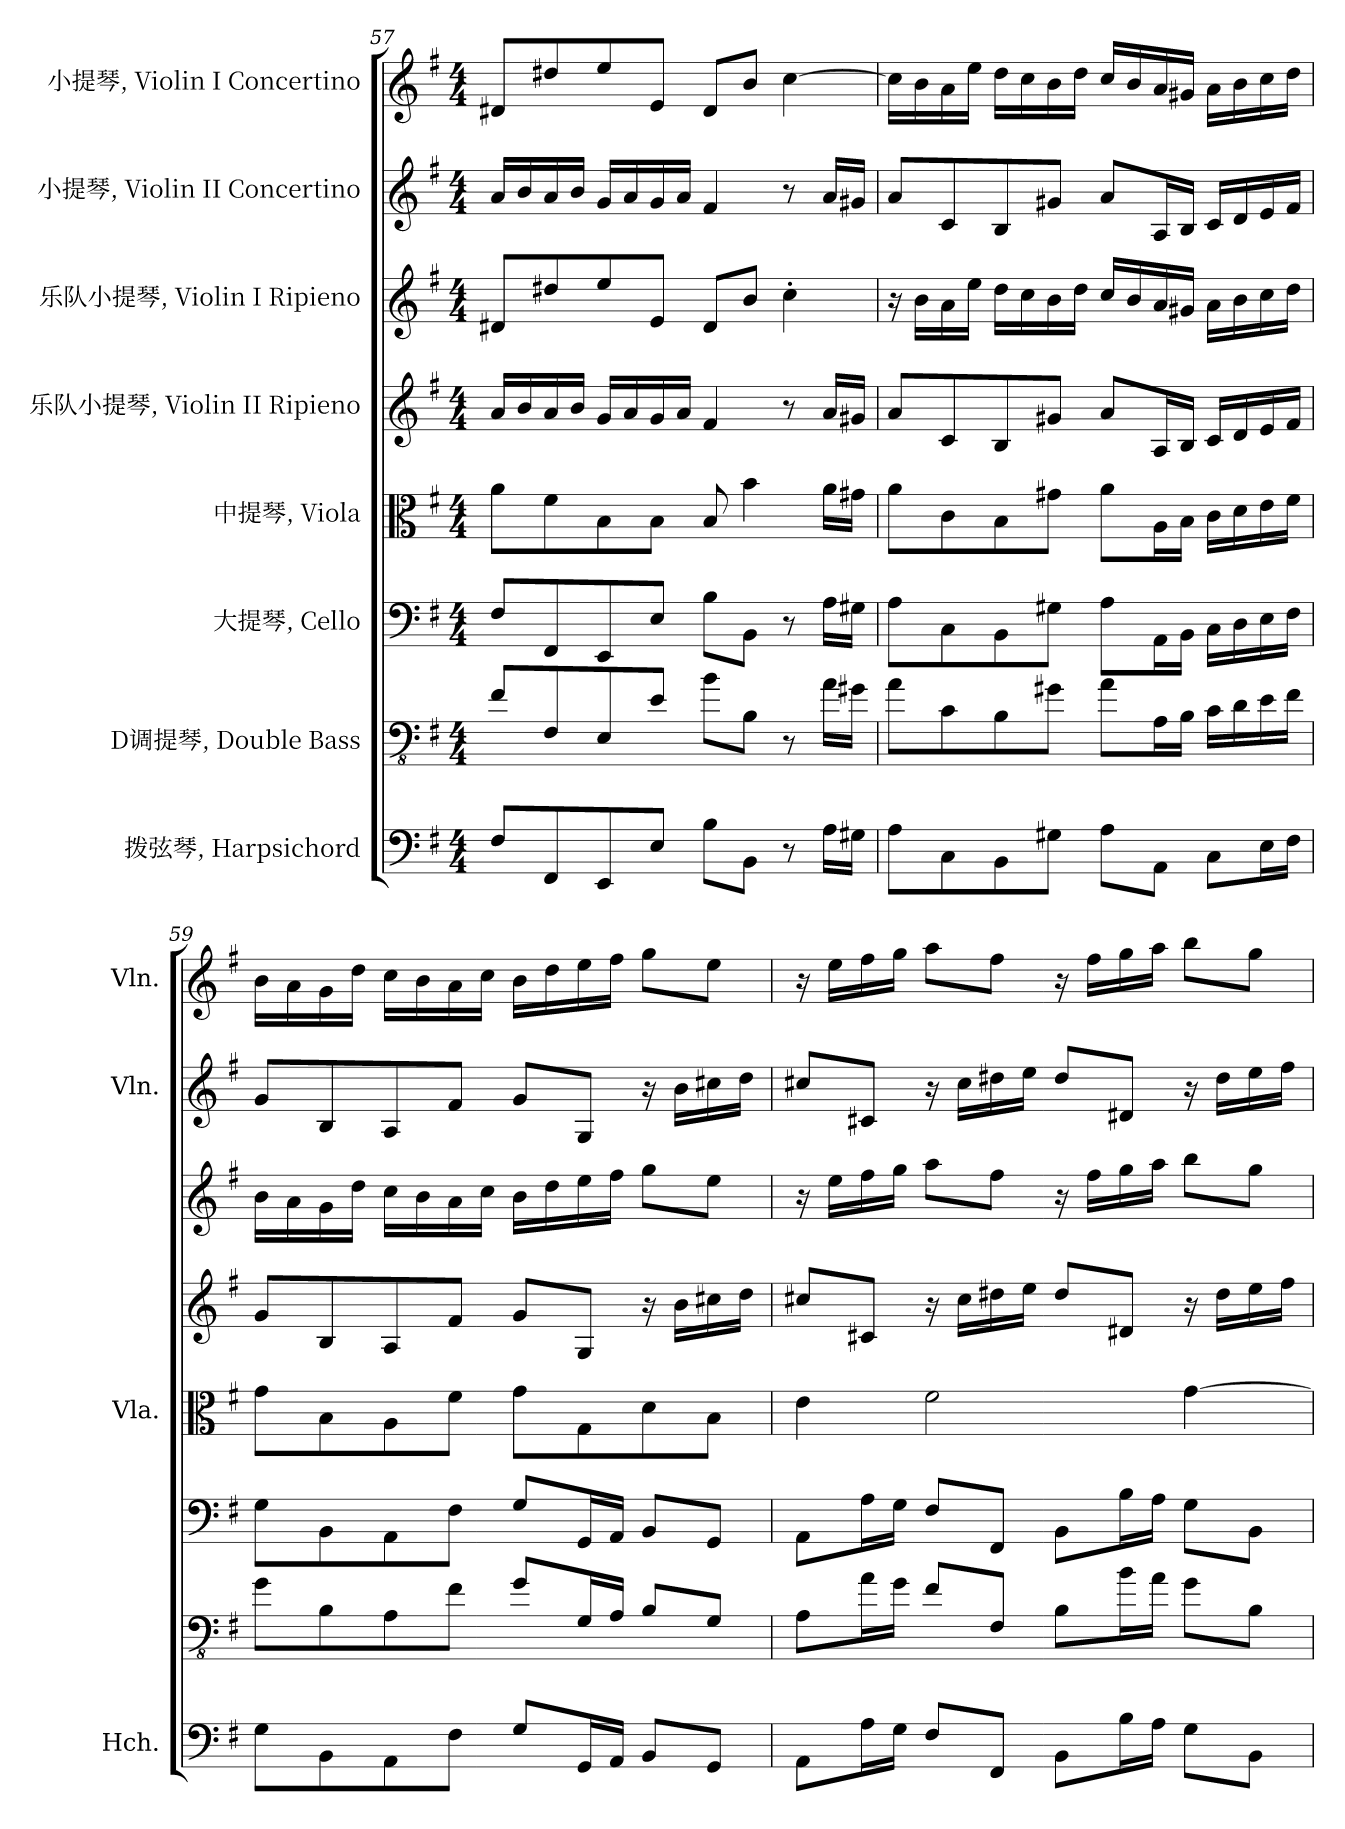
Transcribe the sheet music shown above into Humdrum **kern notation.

**kern	**kern	**kern	**kern	**kern	**kern	**kern	**kern
*part8	*part7	*part6	*part5	*part4	*part3	*part2	*part1
*staff8	*staff7	*staff6	*staff5	*staff4	*staff3	*staff2	*staff1
*I"拨弦琴, Harpsichord	*I"D调提琴, Double Bass	*I"大提琴, Cello	*I"中提琴, Viola	*I"乐队小提琴, Violin II Ripieno	*I"乐队小提琴, Violin  I Ripieno	*I"小提琴, Violin II Concertino	*I"小提琴, Violin  I Concertino
*I'Hch.	*	*	*I'Vla.	*	*	*I'Vln.	*I'Vln.
!!LO:PB:g=z
*clefF4	*clefFv4	*clefF4	*clefC3	*clefG2	*clefG2	*clefG2	*clefG2
*	*ITrd7c12	*	*	*	*	*	*
*k[f#]	*k[f#]	*k[f#]	*k[f#]	*k[f#]	*k[f#]	*k[f#]	*k[f#]
*M4/4	*M4/4	*M4/4	*M4/4	*M4/4	*M4/4	*M4/4	*M4/4
=57	=57	=57	=57	=57	=57	=57	=57
8F#/L	8FF#/L	8F#/L	8a\L	16a/LL	8d#X/L	16a/LL	8d#X/L
.	.	.	.	16b/	.	16b/	.
8FF#/	8FFF#/	8FF#/	8f#\	16a/	8dd#X/	16a/	8dd#X/
.	.	.	.	16b/JJ	.	16b/JJ	.
8EE/	8EEE/	8EE/	8B\	16g/LL	8ee/	16g/LL	8ee/
.	.	.	.	16a/	.	16a/	.
8E/J	8EE/J	8E/J	8B\J	16g/	8e/J	16g/	8e/J
.	.	.	.	16a/JJ	.	16a/JJ	.
8B\L	8BB\L	8B\L	8B/	4f#/	8d#/L	4f#/	8d#/L
8BB\J	8BBB\J	8BB\J	4b\	.	8b/J	.	8b/J
8r	8r	8r	.	8r	4cc'\	8r	[4cc\
16A\LL	16AA\LL	16A\LL	16a\LL	16a/LL	.	16a/LL	.
16G#X\JJ	16GG#X\JJ	16G#X\JJ	16g#X\JJ	16g#X/JJ	.	16g#X/JJ	.
=58	=58	=58	=58	=58	=58	=58	=58
8A\L	8AA\L	8A\L	8a\L	8a/L	16r	8a/L	16cc\LL]
.	.	.	.	.	16b\LL	.	16b\
8C\	8CC\	8C\	8c\	8c/	16a\	8c/	16a\
.	.	.	.	.	16ee\JJ	.	16ee\JJ
8BB\	8BBB\	8BB\	8B\	8B/	16dd\LL	8B/	16dd\LL
.	.	.	.	.	16cc\	.	16cc\
8G#X\J	8GG#X\J	8G#X\J	8g#X\J	8g#X/J	16b\	8g#X/J	16b\
.	.	.	.	.	16dd\JJ	.	16dd\JJ
8A\L	8AA\L	8A\L	8a\L	8a/L	16cc/LL	8a/L	16cc/LL
.	.	.	.	.	16b/	.	16b/
8AA\J	16AAA\L	16AA\L	16A\L	16A/L	16a/	16A/L	16a/
.	16BBB\JJ	16BB\JJ	16B\JJ	16B/JJ	16g#X/JJ	16B/JJ	16g#X/JJ
8C\L	16CC\LL	16C\LL	16c\LL	16c/LL	16a\LL	16c/LL	16a\LL
.	16DD\	16D\	16d\	16d/	16b\	16d/	16b\
16E\L	16EE\	16E\	16e\	16e/	16cc\	16e/	16cc\
16F#\JJ	16FF#\JJ	16F#\JJ	16f#\JJ	16f#/JJ	16dd\JJ	16f#/JJ	16dd\JJ
!!LO:PB:g=z
=59	=59	=59	=59	=59	=59	=59	=59
8G\L	8GG\L	8G\L	8g\L	8g/L	16b\LL	8g/L	16b\LL
.	.	.	.	.	16a\	.	16a\
8BB\	8BBB\	8BB\	8B\	8B/	16g\	8B/	16g\
.	.	.	.	.	16dd\JJ	.	16dd\JJ
8AA\	8AAA\	8AA\	8A\	8A/	16cc\LL	8A/	16cc\LL
.	.	.	.	.	16b\	.	16b\
8F#\J	8FF#\J	8F#\J	8f#\J	8f#/J	16a\	8f#/J	16a\
.	.	.	.	.	16cc\JJ	.	16cc\JJ
8G/L	8GG/L	8G/L	8g\L	8g/L	16b\LL	8g/L	16b\LL
.	.	.	.	.	16dd\	.	16dd\
16GG/L	16GGG/L	16GG/L	8G\	8G/J	16ee\	8G/J	16ee\
16AA/JJ	16AAA/JJ	16AA/JJ	.	.	16ff#\JJ	.	16ff#\JJ
8BB/L	8BBB/L	8BB/L	8d\	16r	8gg\L	16r	8gg\L
.	.	.	.	16b\LL	.	16b\LL	.
8GG/J	8GGG/J	8GG/J	8B\J	16cc#X\	8ee\J	16cc#X\	8ee\J
.	.	.	.	16dd\JJ	.	16dd\JJ	.
=60	=60	=60	=60	=60	=60	=60	=60
8AA\L	8AAA\L	8AA\L	4e\	8cc#X/L	16r	8cc#X/L	16r
.	.	.	.	.	16ee\LL	.	16ee\LL
16A\L	16AA\L	16A\L	.	8c#X/J	16ff#\	8c#X/J	16ff#\
16G\JJ	16GG\JJ	16G\JJ	.	.	16gg\JJ	.	16gg\JJ
8F#/L	8FF#/L	8F#/L	2f#\	16r	8aa\L	16r	8aa\L
.	.	.	.	16cc#\LL	.	16cc#\LL	.
8FF#/J	8FFF#/J	8FF#/J	.	16dd#X\	8ff#\J	16dd#X\	8ff#\J
.	.	.	.	16ee\JJ	.	16ee\JJ	.
8BB\L	8BBB\L	8BB\L	.	8dd#/L	16r	8dd#/L	16r
.	.	.	.	.	16ff#\LL	.	16ff#\LL
16B\L	16BB\L	16B\L	.	8d#X/J	16gg\	8d#X/J	16gg\
16A\JJ	16AA\JJ	16A\JJ	.	.	16aa\JJ	.	16aa\JJ
8G\L	8GG\L	8G\L	[4g\	16r	8bb\L	16r	8bb\L
.	.	.	.	16dd#\LL	.	16dd#\LL	.
8BB\J	8BBB\J	8BB\J	.	16ee\	8gg\J	16ee\	8gg\J
.	.	.	.	16ff#\JJ	.	16ff#\JJ	.
=	=	=	=	=	=	=	=
*-	*-	*-	*-	*-	*-	*-	*-
